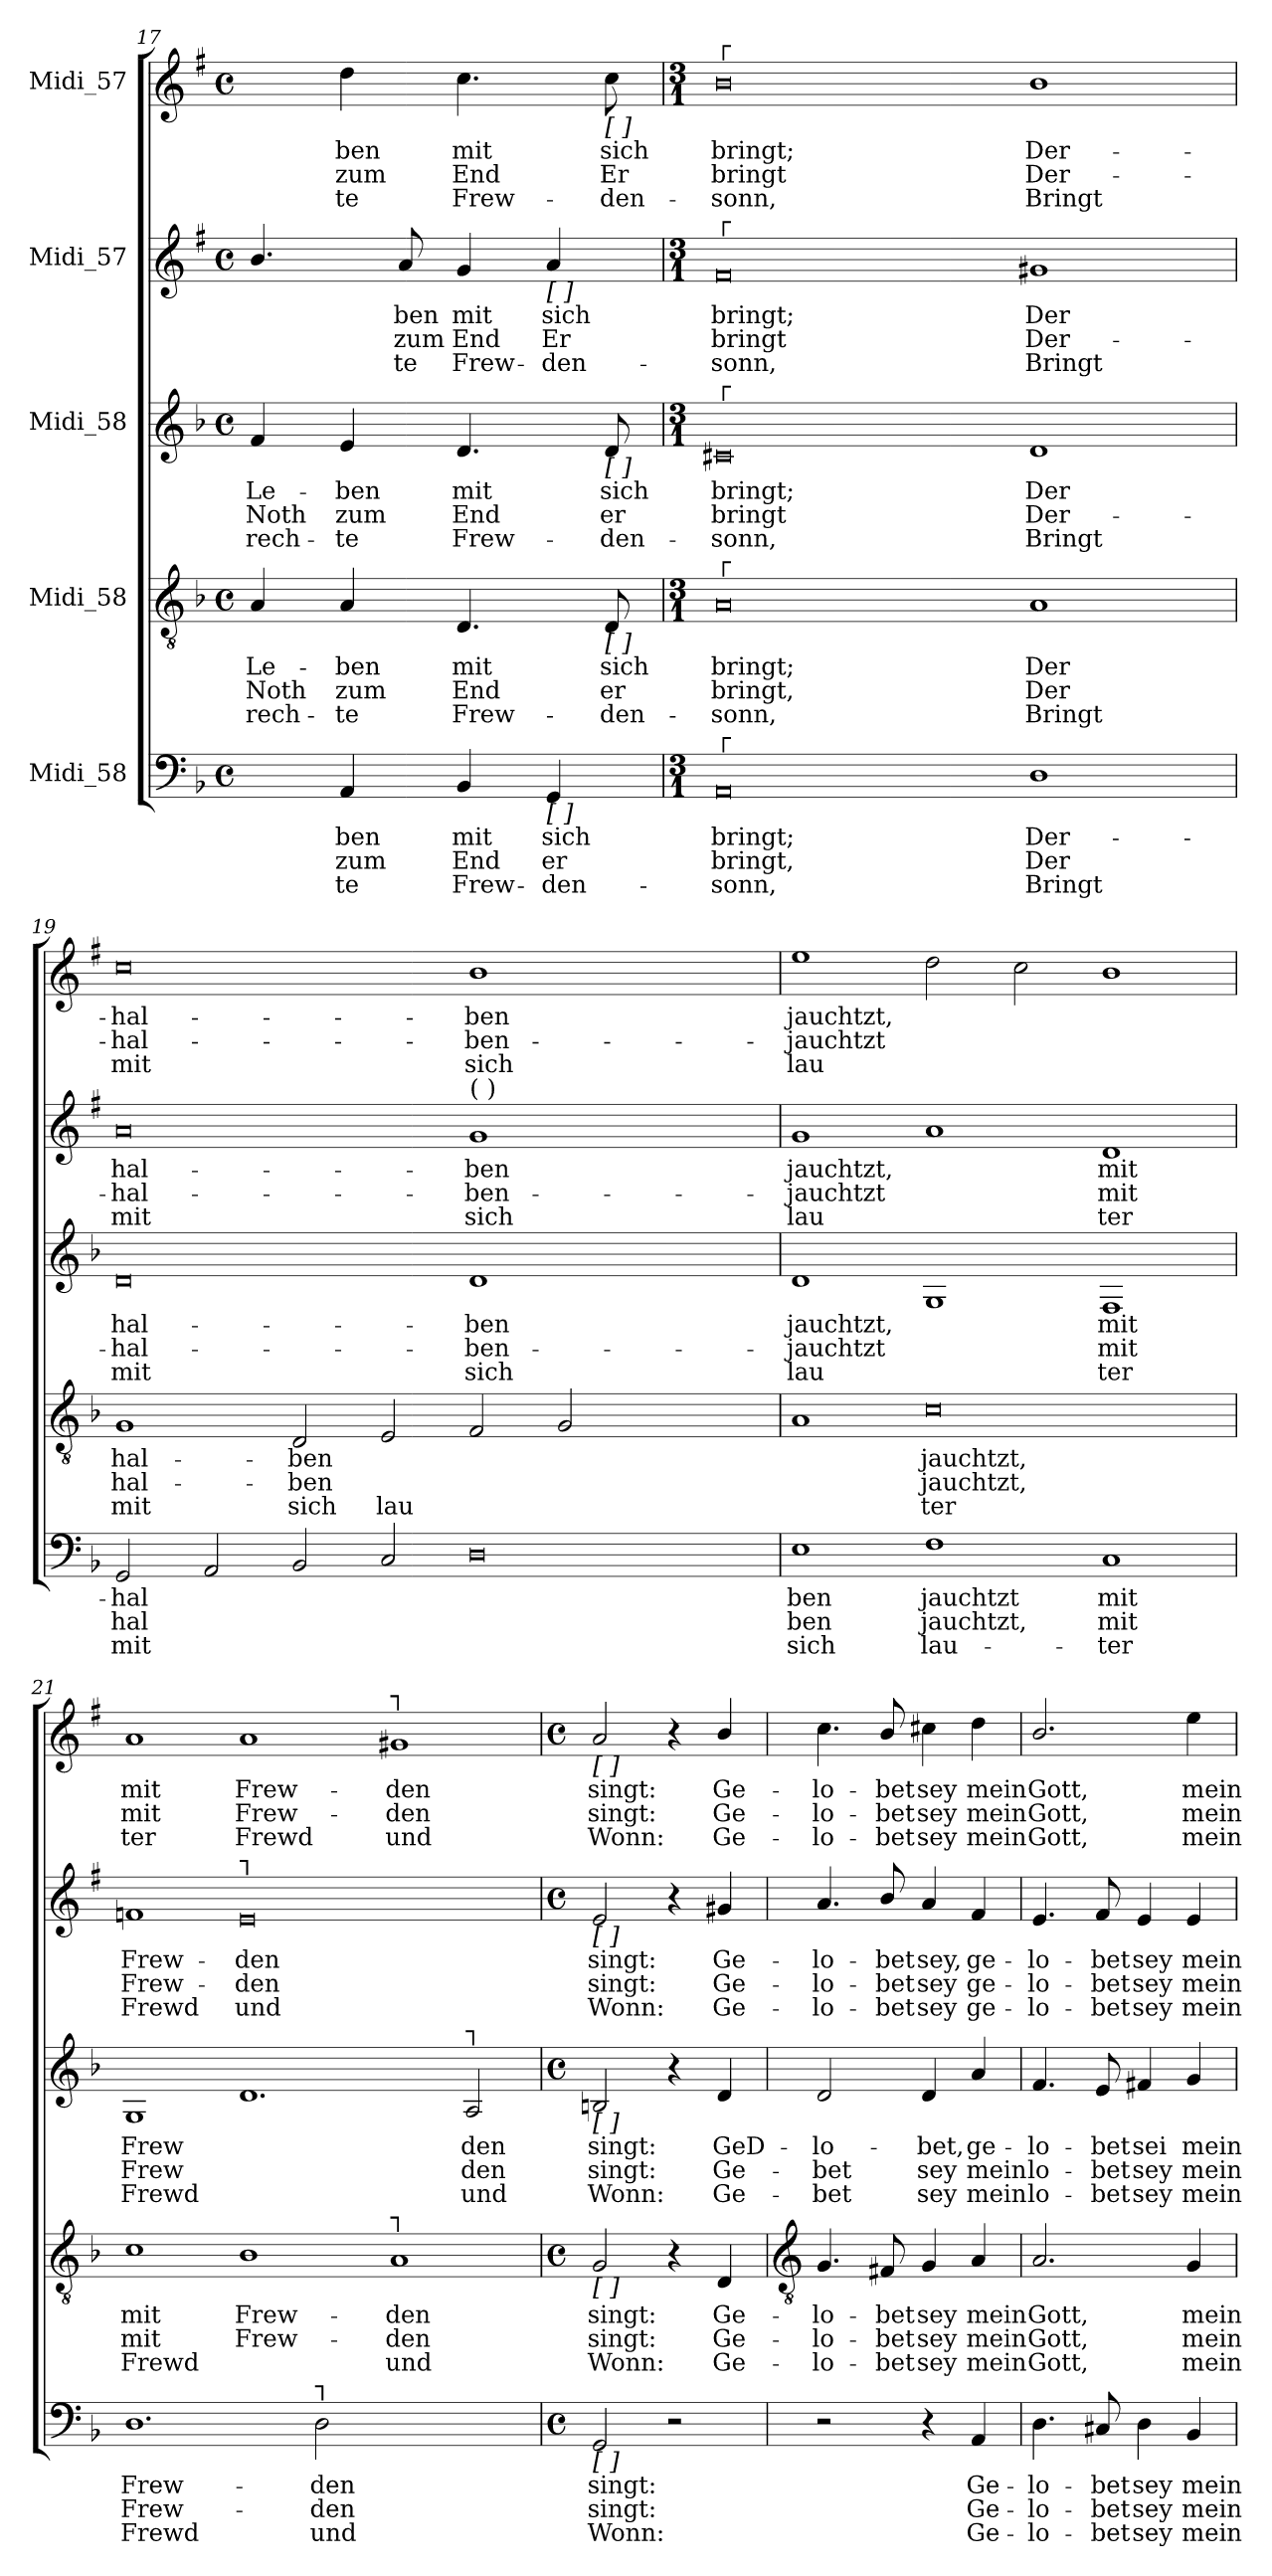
**kern	**text	**text	**text	**kern	**text	**text	**text	**kern	**text	**text	**text	**kern	**text	**text	**text	**kern	**text	**text	**text
*part5	*part5	*part5	*part5	*part4	*part4	*part4	*part4	*part3	*part3	*part3	*part3	*part2	*part2	*part2	*part2	*part1	*part1	*part1	*part1
*staff5	*staff5	*staff5	*staff5	*staff4	*staff4	*staff4	*staff4	*staff3	*staff3	*staff3	*staff3	*staff2	*staff2	*staff2	*staff2	*staff1	*staff1	*staff1	*staff1
*I"Midi_58	*	*	*	*I"Midi_58	*	*	*	*I"Midi_58	*	*	*	*I"Midi_57	*	*	*	*I"Midi_57	*	*	*
!!LO:LB:g=z
*clefF4	*	*	*	*clefGv2	*	*	*	*clefG2	*	*	*	*clefG2	*	*	*	*clefG2	*	*	*
*	*	*	*	*	*	*	*	*	*	*	*	*ITrd1c2	*	*	*	*ITrd1c2	*	*	*
*k[b-]	*	*	*	*k[b-]	*	*	*	*k[b-]	*	*	*	*k[b-]	*	*	*	*k[b-]	*	*	*
*F:	*	*	*	*F:	*	*	*	*F:	*	*	*	*F:	*	*	*	*F:	*	*	*
*M4/4	*	*	*	*M4/4	*	*	*	*M4/4	*	*	*	*M4/4	*	*	*	*M4/4	*	*	*
*met(c)	*	*	*	*met(c)	*	*	*	*met(c)	*	*	*	*met(c)	*	*	*	*met(c)	*	*	*
=17	=17	=17	=17	=17	=17	=17	=17	=17	=17	=17	=17	=17	=17	=17	=17	=17	=17	=17	=17
!	!	!	!	!	!LO:LY:b	!LO:LY:b	!LO:LY:b	!	!LO:LY:b	!LO:LY:b	!LO:LY:b	!	!	!	!	!	!	!	!
4Dyy]	.	.	.	4A/	Le-	-Noth	rech-	4f/	Le-	-Noth	rech-	4.a/	.	.	.	4ddyy]	.	.	.
!	!LO:LY:b	!LO:LY:b	!LO:LY:b	!	!LO:LY:b	!LO:LY:b	!LO:LY:b	!	!LO:LY:b	!LO:LY:b	!LO:LY:b	!	!	!	!	!	!LO:LY:b	!LO:LY:b	!LO:LY:b
4AA/	ben	zum	te	4A/	-ben	zum	te	4e/	-ben	zum	te	.	.	.	.	4cc\	-ben	zum	te
!	!	!	!	!	!	!	!	!	!	!	!	!	!LO:LY:b	!LO:LY:b	!LO:LY:b	!	!	!	!
.	.	.	.	.	.	.	.	.	.	.	.	8g/	ben	zum	te	.	.	.	.
!	!LO:LY:b	!LO:LY:b	!LO:LY:b	!	!LO:LY:b	!LO:LY:b	!LO:LY:b	!	!LO:LY:b	!LO:LY:b	!LO:LY:b	!	!LO:LY:b	!LO:LY:b	!LO:LY:b	!	!LO:LY:b	!LO:LY:b	!LO:LY:b
4BB-/	mit	End	Frew-	4.D/	mit	End	Frew-	4.d/	mit	End	Frew-	4f/	mit	End	Frew-	4.b-\	mit	End	Frew-
!	!	!	!	!	!	!	!	!	!	!	!	!LO:TX:b:t=[  ]	!	!	!	!	!	!	!
!LO:TX:b:t=[  ]	!	!	!	!	!	!	!	!	!	!	!	!	!	!	!	!	!	!	!
!	!LO:LY:b	!LO:LY:b	!LO:LY:b	!	!	!	!	!	!	!	!	!	!LO:LY:b	!LO:LY:b	!LO:LY:b	!	!	!	!
4GG/	-sich	er	den-	.	.	.	.	.	.	.	.	4g/	-sich	Er	den-	.	.	.	.
!	!	!	!	!	!	!	!	!	!	!	!	!	!	!	!	!LO:TX:b:t=[  ]	!	!	!
!	!	!	!	!	!	!	!	!LO:TX:b:t=[  ]	!	!	!	!	!	!	!	!	!	!	!
!	!	!	!	!LO:TX:b:t=[  ]	!	!	!	!	!	!	!	!	!	!	!	!	!	!	!
!	!	!	!	!	!LO:LY:b	!LO:LY:b	!LO:LY:b	!	!LO:LY:b	!LO:LY:b	!LO:LY:b	!	!	!	!	!	!LO:LY:b	!LO:LY:b	!LO:LY:b
.	.	.	.	8D/	-sich	er	den-	8d/	-sich	er	den-	.	.	.	.	8b-\	-sich	Er	den-
=18	=18	=18	=18	=18	=18	=18	=18	=18	=18	=18	=18	=18	=18	=18	=18	=18	=18	=18	=18
*M3/1	*	*	*	*M3/1	*	*	*	*M3/1	*	*	*	*M3/1	*	*	*	*M3/1	*	*	*
!	!	!	!	!	!	!	!	!	!	!	!	!	!	!	!	!LO:TX:a:t=┌	!	!	!
!	!	!	!	!	!	!	!	!	!	!	!	!LO:TX:a:t=┌	!	!	!	!	!	!	!
!	!	!	!	!	!	!	!	!LO:TX:a:t=┌	!	!	!	!	!	!	!	!	!	!	!
!	!	!	!	!LO:TX:a:t=┌	!	!	!	!	!	!	!	!	!	!	!	!	!	!	!
!LO:TX:a:t=┌	!	!	!	!	!	!	!	!	!	!	!	!	!	!	!	!	!	!	!
!	!LO:LY:b	!LO:LY:b	!LO:LY:b	!	!LO:LY:b	!LO:LY:b	!LO:LY:b	!	!LO:LY:b	!LO:LY:b	!LO:LY:b	!	!LO:LY:b	!LO:LY:b	!LO:LY:b	!	!LO:LY:b	!LO:LY:b	!LO:LY:b
0AA	-bringt;	bringt,	sonn,	0A	-bringt;	bringt,	sonn,	0c#X	-bringt;	bringt	sonn,	0e	-bringt;	bringt	sonn,	0a	-bringt;	bringt	sonn,
!	!LO:LY:b	!LO:LY:b	!LO:LY:b	!	!LO:LY:b	!LO:LY:b	!LO:LY:b	!	!LO:LY:b	!LO:LY:b	!LO:LY:b	!	!LO:LY:b	!LO:LY:b	!LO:LY:b	!	!LO:LY:b	!LO:LY:b	!LO:LY:b
1D\	Der-	-Der	Bringt	1A/	Der	Der	Bringt	1d/	Der	Der-	-Bringt	1f#X/	Der	Der-	-Bringt	1a/	Der-	-Der-	-Bringt
=19	=19	=19	=19	=19	=19	=19	=19	=19	=19	=19	=19	=19	=19	=19	=19	=19	=19	=19	=19
!	!LO:LY:b	!LO:LY:b	!LO:LY:b	!	!LO:LY:b	!LO:LY:b	!LO:LY:b	!	!LO:LY:b	!LO:LY:b	!LO:LY:b	!	!LO:LY:b	!LO:LY:b	!LO:LY:b	!	!LO:LY:b	!LO:LY:b	!LO:LY:b
2GG/	hal	hal	mit	1G/	hal-	-hal-	-mit	0d	hal-	-hal-	-mit	0g	hal-	-hal-	-mit	0b-	hal-	-hal-	-mit
2AA/	.	.	.	.	.	.	.	.	.	.	.	.	.	.	.	.	.	.	.
!	!	!	!	!	!LO:LY:b	!LO:LY:b	!LO:LY:b	!	!	!	!	!	!	!	!	!	!	!	!
2BB-/	.	.	.	2D/	ben	ben	sich	.	.	.	.	.	.	.	.	.	.	.	.
!	!	!	!	!	!	!	!LO:LY:b	!	!	!	!	!	!	!	!	!	!	!	!
2C/	.	.	.	2E/	.	.	lau	.	.	.	.	.	.	.	.	.	.	.	.
!	!	!	!	!	!	!	!	!	!	!	!	!LO:TX:a:t=(  )	!	!	!	!	!	!	!
!	!	!	!	!	!	!	!	!	!LO:LY:b	!LO:LY:b	!LO:LY:b	!	!LO:LY:b	!LO:LY:b	!LO:LY:b	!	!LO:LY:b	!LO:LY:b	!LO:LY:b
0D	.	.	.	2F/	.	.	.	1d/	ben	ben-	-sich	1f/	ben	ben-	-sich	1a/	ben	ben-	-sich
.	.	.	.	2G/	.	.	.	.	.	.	.	.	.	.	.	.	.	.	.
.	.	.	.	1ryy	.	.	.	1ryy	.	.	.	1ryy	.	.	.	1ryy	.	.	.
=20	=20	=20	=20	=20	=20	=20	=20	=20	=20	=20	=20	=20	=20	=20	=20	=20	=20	=20	=20
!	!LO:LY:b	!LO:LY:b	!LO:LY:b	!	!	!	!	!	!LO:LY:b	!LO:LY:b	!LO:LY:b	!	!LO:LY:b	!LO:LY:b	!LO:LY:b	!	!LO:LY:b	!LO:LY:b	!LO:LY:b
1E\	ben	ben	sich	1A/	.	.	.	1d/	jauchtzt,	jauchtzt	lau	1f/	jauchtzt,	jauchtzt	lau	1dd\	jauchtzt,	jauchtzt	lau
!	!LO:LY:b	!LO:LY:b	!LO:LY:b	!	!LO:LY:b	!LO:LY:b	!LO:LY:b	!	!	!	!	!	!	!	!	!	!	!	!
1F\	jauchtzt	jauchtzt,	lau-	0c	jauchtzt,	jauchtzt,	ter	1G/	.	.	.	1g/	.	.	.	2cc\	.	.	.
.	.	.	.	.	.	.	.	.	.	.	.	.	.	.	.	2b-\	.	.	.
!	!LO:LY:b	!LO:LY:b	!LO:LY:b	!	!	!	!	!	!LO:LY:b	!LO:LY:b	!LO:LY:b	!	!LO:LY:b	!LO:LY:b	!LO:LY:b	!	!	!	!
1C/	-mit	mit	ter	.	.	.	.	1F/	mit	mit	ter	1c/	mit	mit	ter	1a/	.	.	.
=21	=21	=21	=21	=21	=21	=21	=21	=21	=21	=21	=21	=21	=21	=21	=21	=21	=21	=21	=21
!	!LO:LY:b	!LO:LY:b	!LO:LY:b	!	!LO:LY:b	!LO:LY:b	!LO:LY:b	!	!LO:LY:b	!LO:LY:b	!LO:LY:b	!	!LO:LY:b	!LO:LY:b	!LO:LY:b	!	!LO:LY:b	!LO:LY:b	!LO:LY:b
1.D\	Frew-	-Frew-	-Frewd	1c\	mit	mit	Frewd	1G/	Frew	Frew	Frewd	1e-X/	Frew-	-Frew-	-Frewd	1g/	mit	mit	ter
!	!	!	!	!	!	!	!	!	!	!	!	!LO:TX:a:t=┐	!	!	!	!	!	!	!
!	!	!	!	!	!LO:LY:b	!LO:LY:b	!	!	!	!	!	!	!LO:LY:b	!LO:LY:b	!LO:LY:b	!	!LO:LY:b	!LO:LY:b	!LO:LY:b
.	.	.	.	1B-\	Frew-	-Frew-	.	1.d/	.	.	.	0d	den	den	und	1g/	Frew-	-Frew-	-Frewd
!LO:TX:a:t=┐	!	!	!	!	!	!	!	!	!	!	!	!	!	!	!	!	!	!	!
!	!LO:LY:b	!LO:LY:b	!LO:LY:b	!	!	!	!	!	!	!	!	!	!	!	!	!	!	!	!
2D\	den	den	und	.	.	.	.	.	.	.	.	.	.	.	.	.	.	.	.
!	!	!	!	!	!	!	!	!	!	!	!	!	!	!	!	!LO:TX:a:t=┐	!	!	!
!	!	!	!	!LO:TX:a:t=┐	!	!	!	!	!	!	!	!	!	!	!	!	!	!	!
!	!	!	!	!	!LO:LY:b	!LO:LY:b	!LO:LY:b	!	!	!	!	!	!	!	!	!	!LO:LY:b	!LO:LY:b	!LO:LY:b
1ryy	.	.	.	1A/	-den	den	und	.	.	.	.	.	.	.	.	1f#X/	den	den	und
!	!	!	!	!	!	!	!	!LO:TX:a:t=┐	!	!	!	!	!	!	!	!	!	!	!
!	!	!	!	!	!	!	!	!	!LO:LY:b	!LO:LY:b	!LO:LY:b	!	!	!	!	!	!	!	!
.	.	.	.	.	.	.	.	2A/	den	den	und	.	.	.	.	.	.	.	.
=22	=22	=22	=22	=22	=22	=22	=22	=22	=22	=22	=22	=22	=22	=22	=22	=22	=22	=22	=22
*M4/4	*	*	*	*M4/4	*	*	*	*M4/4	*	*	*	*M4/4	*	*	*	*M4/4	*	*	*
*met(c)	*	*	*	*met(c)	*	*	*	*met(c)	*	*	*	*met(c)	*	*	*	*met(c)	*	*	*
!	!	!	!	!	!	!	!	!	!	!	!	!	!	!	!	!LO:TX:b:t=[  ]	!	!	!
!	!	!	!	!	!	!	!	!	!	!	!	!LO:TX:b:t=[  ]	!	!	!	!	!	!	!
!	!	!	!	!	!	!	!	!LO:TX:b:t=[  ]	!	!	!	!	!	!	!	!	!	!	!
!	!	!	!	!LO:TX:b:t=[  ]	!	!	!	!	!	!	!	!	!	!	!	!	!	!	!
!LO:TX:b:t=[  ]	!	!	!	!	!	!	!	!	!	!	!	!	!	!	!	!	!	!	!
!	!LO:LY:b	!LO:LY:b	!LO:LY:b	!	!LO:LY:b	!LO:LY:b	!LO:LY:b	!	!LO:LY:b	!LO:LY:b	!LO:LY:b	!	!LO:LY:b	!LO:LY:b	!LO:LY:b	!	!LO:LY:b	!LO:LY:b	!LO:LY:b
2GG/	singt:	singt:	Wonn:	2G/	singt:	singt:	Wonn:	2Bn/	singt:	singt:	Wonn:	2d/	singt:	singt:	Wonn:	2g/	singt:	singt:	Wonn:
2r	.	.	.	4r	.	.	.	4r	.	.	.	4r	.	.	.	4r	.	.	.
!	!	!	!	!	!LO:LY:b	!LO:LY:b	!LO:LY:b	!	!LO:LY:b	!LO:LY:b	!LO:LY:b	!	!LO:LY:b	!LO:LY:b	!LO:LY:b	!	!LO:LY:b	!LO:LY:b	!LO:LY:b
.	.	.	.	4D/	Ge-	-Ge-	-Ge-	4d/	GeD-	-Ge-	-Ge-	4f#X/	Ge-	-Ge-	-Ge-	4a/	Ge-	-Ge-	-Ge-
!!LO:LB:g=z
=23	=23	=23	=23	=23	=23	=23	=23	=23	=23	=23	=23	=23	=23	=23	=23	=23	=23	=23	=23
*	*	*	*	*clefGv2	*	*	*	*	*	*	*	*	*	*	*	*	*	*	*
!	!	!	!	!	!LO:LY:b	!LO:LY:b	!LO:LY:b	!	!LO:LY:b	!LO:LY:b	!LO:LY:b	!	!LO:LY:b	!LO:LY:b	!LO:LY:b	!	!LO:LY:b	!LO:LY:b	!LO:LY:b
2r	.	.	.	4.G/	-lo-	-lo-	-lo-	2d/	-lo-	-bet	bet	4.g/	-lo-	-lo-	-lo-	4.b-\	-lo-	-lo-	-lo-
!	!	!	!	!	!LO:LY:b	!LO:LY:b	!LO:LY:b	!	!	!	!	!	!LO:LY:b	!LO:LY:b	!LO:LY:b	!	!LO:LY:b	!LO:LY:b	!LO:LY:b
.	.	.	.	8F#X/	-bet	bet	bet	.	.	.	.	8a/	-bet	bet	bet	8a/	-bet	bet	bet
!	!	!	!	!	!LO:LY:b	!LO:LY:b	!LO:LY:b	!	!LO:LY:b	!LO:LY:b	!LO:LY:b	!	!LO:LY:b	!LO:LY:b	!LO:LY:b	!	!LO:LY:b	!LO:LY:b	!LO:LY:b
4r	.	.	.	4G/	sey	sey	sey	4d/	bet,	sey	sey	4g/	sey,	sey	sey	4bn\	sey	sey	sey
!	!LO:LY:b	!LO:LY:b	!LO:LY:b	!	!LO:LY:b	!LO:LY:b	!LO:LY:b	!	!LO:LY:b	!LO:LY:b	!LO:LY:b	!	!LO:LY:b	!LO:LY:b	!LO:LY:b	!	!LO:LY:b	!LO:LY:b	!LO:LY:b
4AA/	Ge-	-Ge-	-Ge-	4A/	mein	mein	mein	4a/	ge-	-mein	mein	4e/	ge-	-ge-	-ge-	4cc\	mein	mein	mein
=24	=24	=24	=24	=24	=24	=24	=24	=24	=24	=24	=24	=24	=24	=24	=24	=24	=24	=24	=24
!	!LO:LY:b	!LO:LY:b	!LO:LY:b	!	!LO:LY:b	!LO:LY:b	!LO:LY:b	!	!LO:LY:b	!LO:LY:b	!LO:LY:b	!	!LO:LY:b	!LO:LY:b	!LO:LY:b	!	!LO:LY:b	!LO:LY:b	!LO:LY:b
4.D\	-lo-	-lo-	-lo-	2.A/	Gott,	Gott,	Gott,	4.f/	lo-	-lo-	-lo-	4.d/	-lo-	-lo-	-lo-	2.a/	Gott,	Gott,	Gott,
!	!LO:LY:b	!LO:LY:b	!LO:LY:b	!	!	!	!	!	!LO:LY:b	!LO:LY:b	!LO:LY:b	!	!LO:LY:b	!LO:LY:b	!LO:LY:b	!	!	!	!
8C#X/	-bet	bet	bet	.	.	.	.	8e/	-bet	bet	bet	8e/	-bet	bet	bet	.	.	.	.
!	!LO:LY:b	!LO:LY:b	!LO:LY:b	!	!	!	!	!	!LO:LY:b	!LO:LY:b	!LO:LY:b	!	!LO:LY:b	!LO:LY:b	!LO:LY:b	!	!	!	!
4D\	sey	sey	sey	.	.	.	.	4f#X/	sei	sey	sey	4d/	sey	sey	sey	.	.	.	.
!	!LO:LY:b	!LO:LY:b	!LO:LY:b	!	!LO:LY:b	!LO:LY:b	!LO:LY:b	!	!LO:LY:b	!LO:LY:b	!LO:LY:b	!	!LO:LY:b	!LO:LY:b	!LO:LY:b	!	!LO:LY:b	!LO:LY:b	!LO:LY:b
4BB-/	mein	mein	mein	4G/	mein	mein	mein	4g/	mein	mein	mein	4d/	mein	mein	mein	4dd\	mein	mein	mein
=	=	=	=	=	=	=	=	=	=	=	=	=	=	=	=	=	=	=	=
*-	*-	*-	*-	*-	*-	*-	*-	*-	*-	*-	*-	*-	*-	*-	*-	*-	*-	*-	*-
